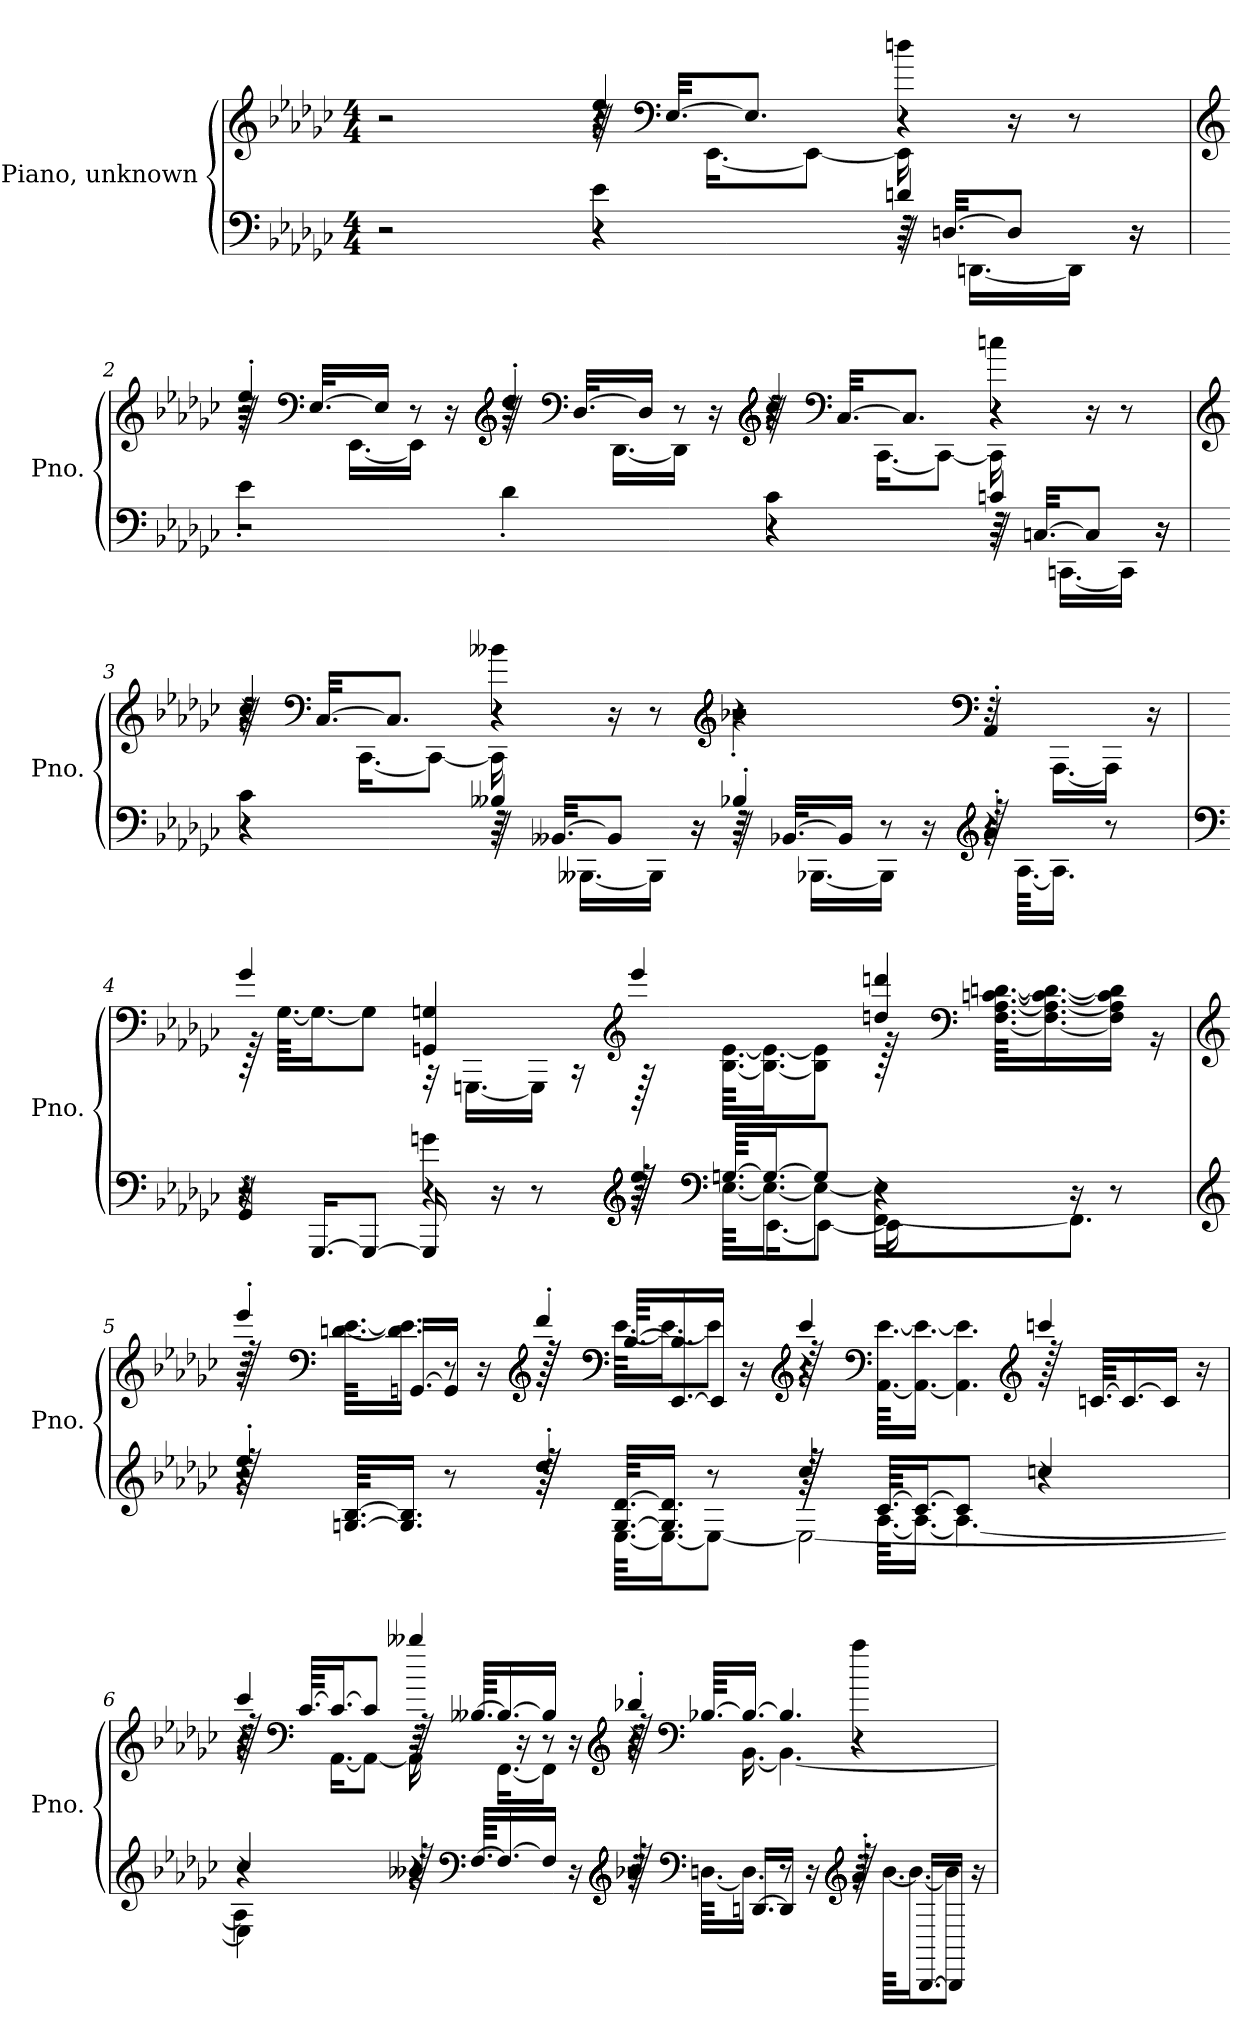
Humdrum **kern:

**kern	**kern
*part1	*part1
*staff2	*staff1
*I"Piano, unknown	*
*I'Pno.	*
*clefF4	*clefG2
*k[b-e-a-d-g-c-]	*k[b-e-a-d-g-c-]
*M4/4	*M4/4
*MM120	*MM120
=1	=1
*^	*^
*	*^	*	*^
*	*	*	*	*	*^
2r	2r	2r	2r	2r	2r	2r
4r	4e-\	4r	4ee-/	4r	64r	32r
*	*	*	*clefF4	*	*	*
.	.	.	.	.	[32.E-/KKL	.
.	.	.	.	.	.	[16.EE-\KL
.	.	.	.	.	8.E-/J]	.
.	.	.	.	.	.	8EE-\J_
4dn/	32r	64r	4r	4ddn\	4r	16EE-\]
.	.	[32.Dn/KKL	.	.	.	.
.	[16.DDn\LL	.	.	.	.	.
.	.	8D/J]	.	.	.	16r
.	16DD\JJ]	.	.	.	.	8r
.	16r	16r	.	.	.	.
!!LO:LB:g=z	!!	!!	!!
=2	=2	=2	=2	=2	=2	=2
*	*	*	*clefG2	*	*	*
2r	4e-'\	2r	4ee-'/	32r	64r	2r
*	*	*	*clefF4	*	*	*
.	.	.	.	.	[32.E-/KLL	.
.	.	.	.	[16.EE-\LL	.	.
.	.	.	.	.	16E-/JJ]	.
.	.	.	.	16EE-\JJ]	8r	.
.	.	.	.	16r	.	.
*	*	*	*clefG2	*	*	*
.	4d-'\	.	4dd-'/	32r	64r	.
*	*	*	*clefF4	*	*	*
.	.	.	.	.	[32.D-/KLL	.
.	.	.	.	[16.DD-\LL	.	.
.	.	.	.	.	16D-/JJ]	.
.	.	.	.	16DD-\JJ]	8r	.
.	.	.	.	16r	.	.
*	*	*	*clefG2	*	*	*
4r	4c-\	4r	4cc-/	4r	64r	32r
*	*	*	*clefF4	*	*	*
.	.	.	.	.	[32.C-/KKL	.
.	.	.	.	.	.	[16.CC-\KL
.	.	.	.	.	8.C-/J]	.
.	.	.	.	.	.	8CC-\J_
4cn/	32r	64r	4r	4ccn\	4r	16CC-\]
.	.	[32.Cn/KKL	.	.	.	.
.	[16.CCn\LL	.	.	.	.	.
.	.	8C/J]	.	.	.	16r
.	16CC\JJ]	.	.	.	.	8r
.	16r	16r	.	.	.	.
!!LO:LB:g=z	!!	!!	!!
=3	=3	=3	=3	=3	=3	=3
*	*	*	*clefG2	*	*	*
4r	4c-\	4r	4cc-/	4r	64r	32r
*	*	*	*clefF4	*	*	*
.	.	.	.	.	[32.C-/KKL	.
.	.	.	.	.	.	[16.CC-\KL
.	.	.	.	.	8.C-/J]	.
.	.	.	.	.	.	8CC-\J_
4B--X/	32r	64r	4r	4b--X\	4r	16CC-\]
.	.	[32.BB--X/KKL	.	.	.	.
.	[16.BBB--X\LL	.	.	.	.	.
.	.	8BB--/J]	.	.	.	16r
.	16BBB--\JJ]	.	.	.	.	8r
.	16r	16r	.	.	.	.
*	*	*	*clefG2	*	*	*
4B-X'/	32r	64r	2r	4b-X'\	4r	2r
.	.	[32.BB-X/KLL	.	.	.	.
.	[16.BBB-X\LL	.	.	.	.	.
.	.	16BB-/JJ]	.	.	.	.
.	16BBB-\JJ]	8r	.	.	.	.
.	16r	.	.	.	.	.
*clefG2	*	*	*clefF4	*	*	*
4a-'/	128r	4r	.	32r	4AA-'/	.
.	[64.A-\KKLL	.	.	.	.	.
.	16.A-\JJ]	.	.	[16.AAA-\LL	.	.
.	8r	.	.	16AAA-\JJ]	.	.
.	.	.	.	16r	.	.
*v	*v	*v	*	*	*	*
*	*v	*v	*v	*v
!!LO:LB:g=z
=4	=4
*clefF4	*
*^	*^
*	*^	*	*
*	*	*^	*	*
4GG-/	4r	32r	2r	4g-/	128r
.	.	.	.	.	[64.G-\KKLL
.	.	[16.GGG-/KL	.	.	16.G-\J_
.	.	8GGG-/J_	.	.	8G-\J]
4r	4gn\	16GGG-/]	.	4GGn/ 4Gn/	32r
.	.	.	.	.	[16.GGGn\LL
.	.	16r	.	.	.
.	.	8r	.	.	16GGG\JJ]
.	.	.	.	.	16r
*clefG2	*	*	*	*clefG2	*
4ee-/	128r	128r	32r	4eee-/	128r
*clefF4	*	*	*	*	*
.	[64.E-\KKLL	[64.Gn/KKLL	.	.	[64.B-\ [64.e-\KKLL
.	16.E-\J_	16.G/J_	[16.EE-\KL	.	16.B-\_ 16.e-\_J
.	8E-\J_	8G/J]	8EE-\J_	.	8B-\] 8e-\]J
4r	[16FF\ 16E-\]KL	4r	16EE-\]	4ddn/ 4dddn/	128r
*	*	*	*	*clefF4	*
.	.	.	.	.	[64.F\ [64.A-\ [64.cn\ [64.dn\KKLL
.	.	.	.	.	16.F\_ 16.A-\_ 16.c\_ 16.d\_
.	8.FF\J]	.	16r	.	.
.	.	.	8r	.	16F\] 16A-\] 16c\] 16d\]JJ
.	.	.	.	.	16r
*	*	*	*	*v	*v
!!LO:LB:g=z
=5	=5	=5	=5	=5
*clefG2	*	*	*	*clefG2
*	*	*	*	*^
*	*	*	*	*	*^
4ee-'/	4r	128r	2r	4eee-'/	128r	32r
*	*	*	*	*clefF4	*	*
.	.	[64.Gn/ [64.B-/KKLL	.	.	[64.dn\ [64.e-\KKLL	.
.	.	16.G/] 16.B-/]JJ	.	.	16.d\] 16.e-\]JJ	[16.GGn/LL
.	.	8r	.	.	8r	16GG/JJ]
.	.	.	.	.	.	16r
*	*	*	*	*clefG2	*	*
4dd-'/	128r	128r	.	4ddd-'/	128r	128r
*	*	*	*	*clefF4	*	*
.	[64.E-\KKLL	[64.G/ [64.d-/KKLL	.	.	[64.e-\KKLL	[64.B-/KKLL
.	16.E-\J_	16.G/] 16.d-/]JJ	.	.	16.e-\J_	[16.EE-/ 16.B-/]
.	8E-\J_	8r	.	.	8e-\J]	16EE-/JJ]
.	.	.	.	.	.	16r
*	*	*	*	*clefG2	*	*
4cc-/	2E-\_	128r	128r	4ccc-/	128r	4r
*	*	*	*	*clefF4	*	*
.	.	[64.c-/KKLL	[64.A-\KKLL	.	[64.AA-\ [64.e-\KKLL	.
.	.	16.c-/J_	16.A-\JJ_	.	16.AA-\_ 16.e-\_JJ	.
.	.	8c-/J]	4.A-\_	.	4.AA-\] 4.e-\]	.
*	*	*	*	*clefG2	*	*
4r	.	4ccn/	.	4cccn/	.	128r
.	.	.	.	.	.	[64.cn/KKLL
.	.	.	.	.	.	16.c/_
.	.	.	.	.	.	16c/JJ]
.	.	.	.	.	.	16r
!!LO:LB:g=z
=6	=6	=6	=6	=6	=6	=6
*	*	*	*	*	*	*^
4r	4E-\]	4cc-/	4A-\]	4ccc-/	4r	128r	32r
*	*	*	*	*clefF4	*	*	*
.	.	.	.	.	.	[64.c-/KKLL	.
.	.	.	.	.	.	16.c-/J_	[16.AA-\KL
.	.	.	.	.	.	8c-/J]	8AA-\J_
4b--X/	4r	128r	4r	4bb--X/	32r	128r	16AA-\]
*clefF4	*	*	*	*	*	*	*
.	.	[64.F/KKLL	.	.	.	[64.B--X/KKLL	.
.	.	16.F/_	.	.	[16.FF\KL	16.B--/_	.
.	.	.	.	.	.	.	16r
.	.	16F/JJ]	.	.	8FF\J]	16B--/JJ]	8r
.	.	16r	.	.	.	16r	.
*clefG2	*	*	*	*clefG2	*	*	*
4b-X/	128r	32r	2r	4bb-X'/	4r	128r	32r
*clefF4	*	*	*	*clefF4	*	*	*
.	[64.Dn\KKLL	.	.	.	.	[64.B-X/KKLL	.
.	16.D\JJ]	[16.DDn/LL	.	.	.	16.B-/JJ_	[16.BB-\
.	8r	16DD/JJ]	.	.	.	4.B-/]	4.BB-\_
.	.	16r	.	.	.	.	.
*clefG2	*	*	*	*	*	*	*
4a-'/	128r	32r	.	4r	4aa-'\	.	.
.	[64.b-\KKLL	.	.	.	.	.	.
.	16.b-\J_	[16.BBB-/LL	.	.	.	.	.
.	8b-\J]	16BBB-/JJ]	.	.	.	.	.
.	.	16r	.	.	.	.	.
*v	*v	*v	*v	*	*	*	*
*	*v	*v	*v	*v
=	=
*-	*-
